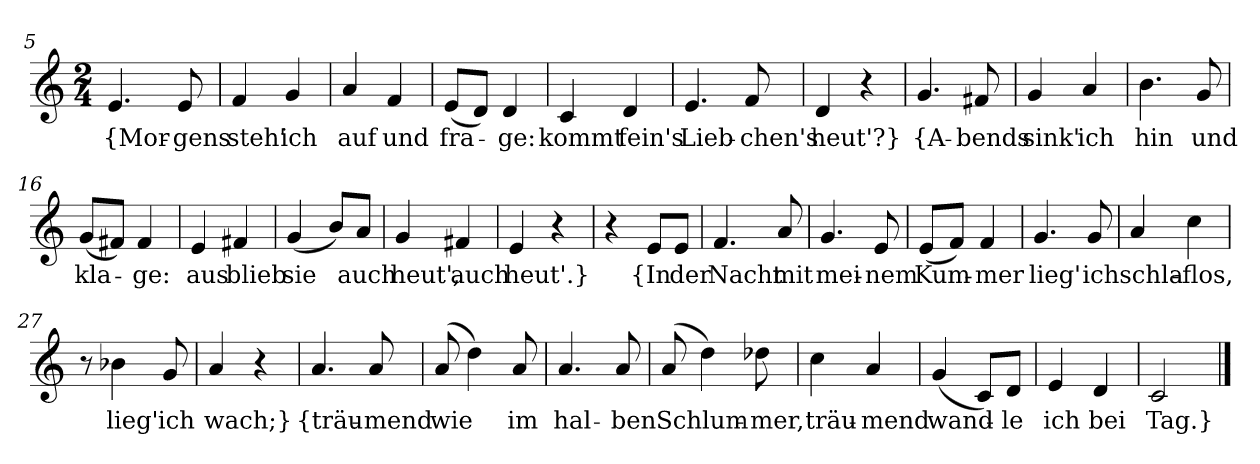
**kern	**text
*part1	*part1
*staff1	*staff1
*clefG2	*
*k[]	*
*M2/4	*
=5	=5
4.e	{Mor-
8e	-gens
=6	=6
4f	steh'
4g	ich
=7	=7
4a	auf
4f	und
=8	=8
(8e/L	fra-
8d/J)	.
4d	-ge:
=9	=9
4c	kommt
4d	fein's
=10	=10
4.e	Lieb-
8f	-chen's
=11	=11
4d	heut'?}
4r	.
=13	=13
4.g	{A-
8f#X	-bends
=14	=14
4g	sink'
4a	ich
=15	=15
4.b	hin
8g	und
=16	=16
(8g/L	kla-
8f#X/J)	.
4f#	-ge:
=17	=17
4e	aus
4f#X	blieb
=18	=18
(4g	sie
8b/L)	.
8a/J	auch
=19	=19
4g	heut',
4f#X	auch
=20	=20
4e	heut'.}
4r	.
=21	=21
4r	.
8e/L	{In
8e/J	der
=22	=22
4.f	Nacht
8a	mit
=23	=23
4.g	mei-
8e	-nem
=24	=24
(8e/L	Kum-
8f/J)	.
4f	-mer
=25	=25
4.g	lieg'
8g	ich
=26	=26
4a	schla-
4cc	-flos,
=27	=27
8r	.
4b-X	lieg'
8g	ich
=28	=28
4a	wach;}
4r	.
=29	=29
4.a	{träu-
8a	-mend
=30	=30
(8a	wie
4dd)	.
8a	im
=31	=31
4.a	hal-
8a	-ben
=32	=32
(8a	Schlum-
4dd)	.
8dd-X	-mer,
=33	=33
4cc	träu-
4a	-mend
=34	=34
(4g	wand-
8c/L)	.
8d/J	-le
=35	=35
4e	ich
4d	bei
=36	=36
2c	Tag.}
==	==
*-	*-
